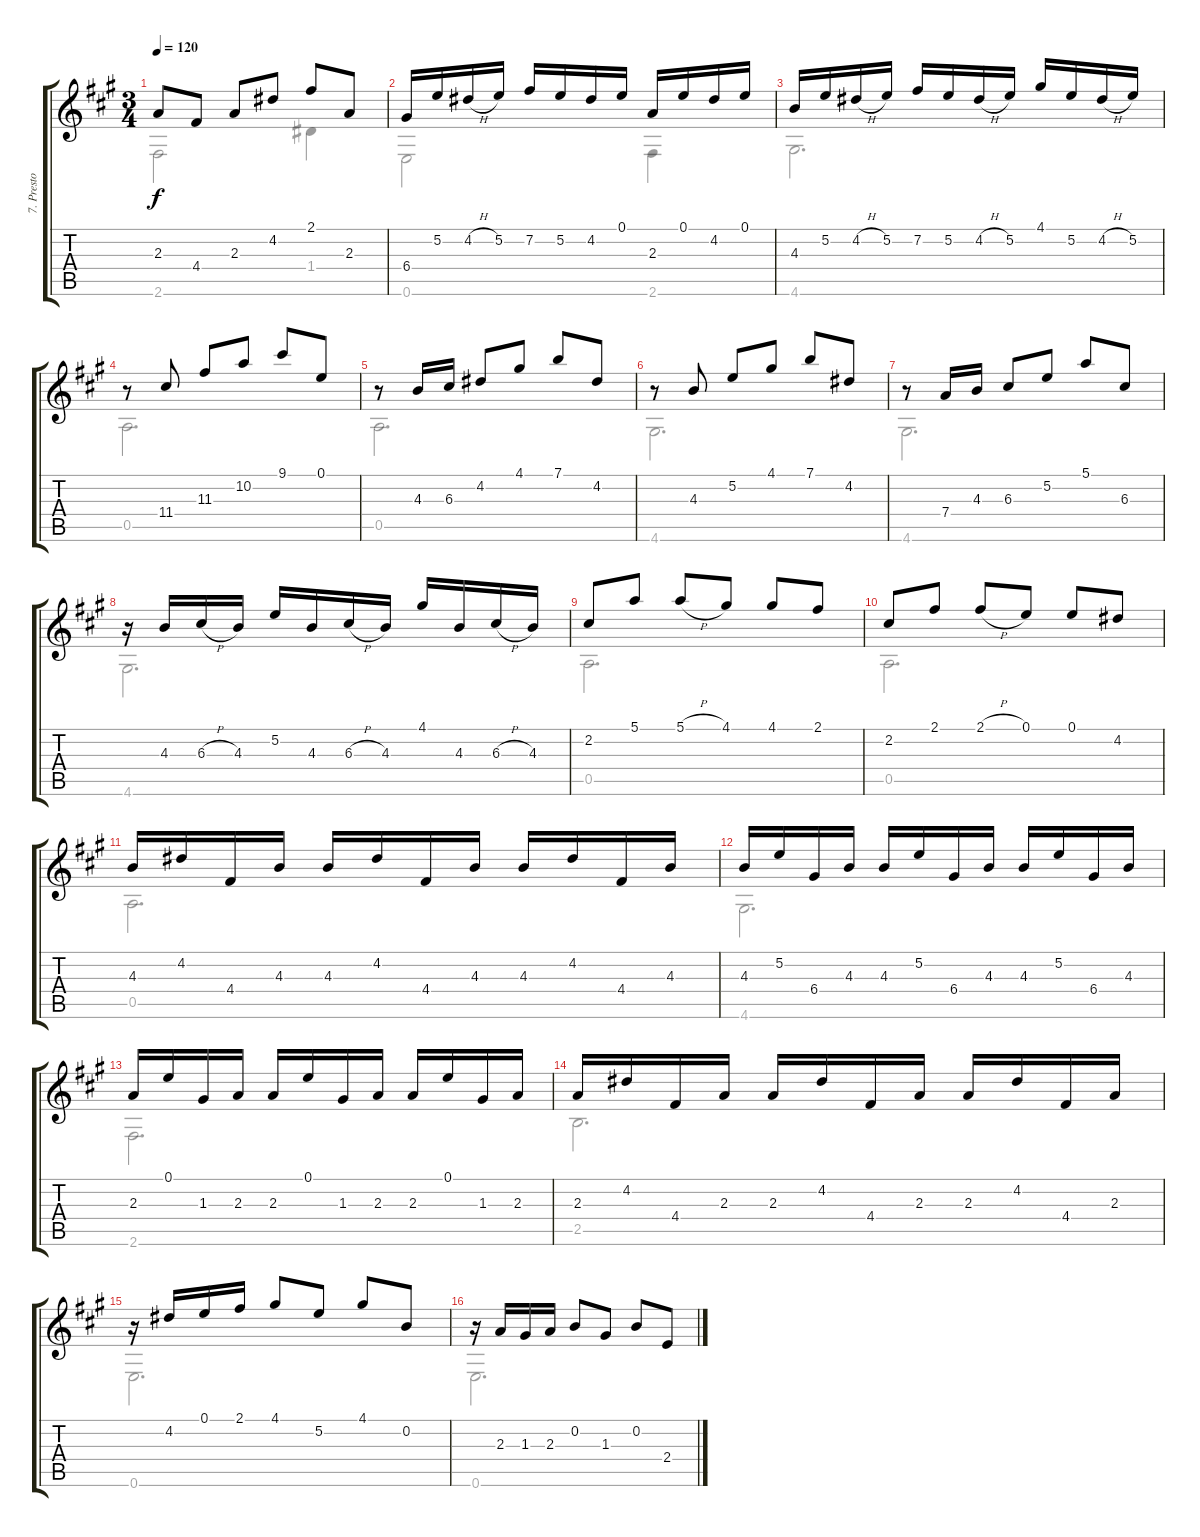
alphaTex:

\track ("7. Presto" "7. Presto") {instrument acousticguitarnylon}
\staff {score tabs}
\tuning (E4 B3 G3 D3 A2 E2) {hide}
\voice
\ts (3 4)
\tempo 120
\clef g2
\ks a
2.3.8{dy f} 4.4.8 2.3.8 4.2.8 2.1.8 2.3.8 |
6.4.16 5.2.16 4.2{h}.16 5.2.16 7.2.16 5.2.16 4.2.16 0.1.16 2.3.16 0.1.16 4.2.16 0.1.16 |
4.3.16 5.2.16 4.2{h}.16 5.2.16 7.2.16 5.2.16 4.2{h}.16 5.2.16 4.1.16 5.2.16 4.2{h}.16 5.2.16 |
r.8 11.4.8 11.3.8 10.2.8 9.1.8 0.1.8 |
r.8 4.3.16 6.3.16 4.2.8 4.1.8 7.1.8 4.2.8 |
r.8 4.3.8 5.2.8 4.1.8 7.1.8 4.2.8 |
r.8 7.4.16 4.3.16 6.3.8 5.2.8 5.1.8 6.3.8 |
r.16 4.3.16 6.3{h}.16 4.3.16 5.2.16 4.3.16 6.3{h}.16 4.3.16 4.1.16 4.3.16 6.3{h}.16 4.3.16 |
2.2.8 5.1.8 5.1{h}.8 4.1.8 4.1.8 2.1.8 |
2.2.8 2.1.8 2.1{h}.8 0.1.8 0.1.8 4.2.8 |
4.3.16 4.2.16 4.4.16 4.3.16 4.3.16 4.2.16 4.4.16 4.3.16 4.3.16 4.2.16 4.4.16 4.3.16 |
4.3.16 5.2.16 6.4.16 4.3.16 4.3.16 5.2.16 6.4.16 4.3.16 4.3.16 5.2.16 6.4.16 4.3.16 |
2.3.16 0.1.16 1.3.16 2.3.16 2.3.16 0.1.16 1.3.16 2.3.16 2.3.16 0.1.16 1.3.16 2.3.16 |
2.3.16 4.2.16 4.4.16 2.3.16 2.3.16 4.2.16 4.4.16 2.3.16 2.3.16 4.2.16 4.4.16 2.3.16 |
r.16 4.2.16 0.1.16 2.1.16 4.1.8 5.2.8 4.1.8 0.2.8 |
r.16 2.3.16 1.3.16 2.3.16 0.2.8 1.3.8 0.2.8 2.4.8
\voice
\clef g2
\ottava regular
\simile none
\ks a
2.6.2{dy f} 1.4.4 |
0.6.2 2.6.4 |
4.6.2{d} |
0.5.2{d} |
0.5.2{d} |
4.6.2{d} |
4.6.2{d} |
4.6.2{d} |
0.5.2{d} |
0.5.2{d} |
0.5.2{d} |
4.6.2{d} |
2.6.2{d} |
2.5.2{d} |
0.6.2{d} |
0.6.2{d}
